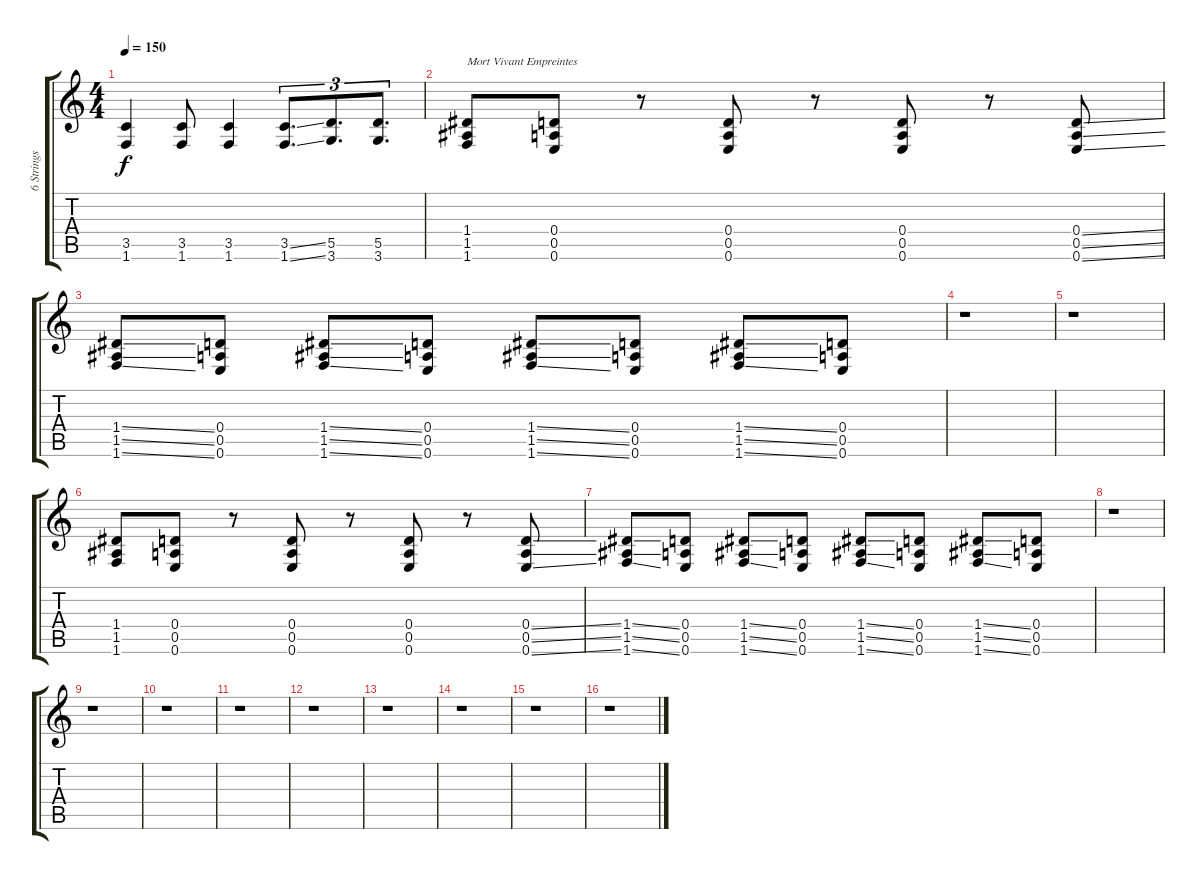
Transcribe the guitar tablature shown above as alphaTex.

\track ("6 Strings Guitar Standart Tuning" "6 Strings ") {instrument distortionguitar}
\staff {score tabs}
\tuning (E4 B3 G3 D3 A2 E2) {hide}
\ts (4 4)
\tempo 150
\clef g2
\ks c
(3.5 1.6).4{dy f} (3.5 1.6).8 (3.5 1.6).4 (3.5{ss} 1.6{ss}).8{d tu (3 2)} (5.5 3.6).8{d tu (3 2)} (5.5 3.6).8{d tu (3 2)} |
(1.4 1.5 1.6).8{txt "Mort Vivant Empreintes"} (0.4 0.5 0.6).8 r.8 (0.4 0.5 0.6).8 r.8 (0.4 0.5 0.6).8 r.8 (0.4{ss} 0.5{ss} 0.6{ss}).8 |
(1.4{ss} 1.5{ss} 1.6{ss}).8 (0.4 0.5 0.6).8 (1.4{ss} 1.5{ss} 1.6{ss}).8 (0.4 0.5 0.6).8 (1.4{ss} 1.5{ss} 1.6{ss}).8 (0.4 0.5 0.6).8 (1.4{ss} 1.5{ss} 1.6{ss}).8 (0.4 0.5 0.6).8 |
r.1 |
r.1 |
(1.4 1.5 1.6).8 (0.4 0.5 0.6).8 r.8 (0.4 0.5 0.6).8 r.8 (0.4 0.5 0.6).8 r.8 (0.4{ss} 0.5{ss} 0.6{ss}).8 |
(1.4{ss} 1.5{ss} 1.6{ss}).8 (0.4 0.5 0.6).8 (1.4{ss} 1.5{ss} 1.6{ss}).8 (0.4 0.5 0.6).8 (1.4{ss} 1.5{ss} 1.6{ss}).8 (0.4 0.5 0.6).8 (1.4{ss} 1.5{ss} 1.6{ss}).8 (0.4 0.5 0.6).8 |
r.1 |
r.1 |
r.1 |
r.1 |
r.1 |
r.1 |
r.1 |
r.1 |
r.1
